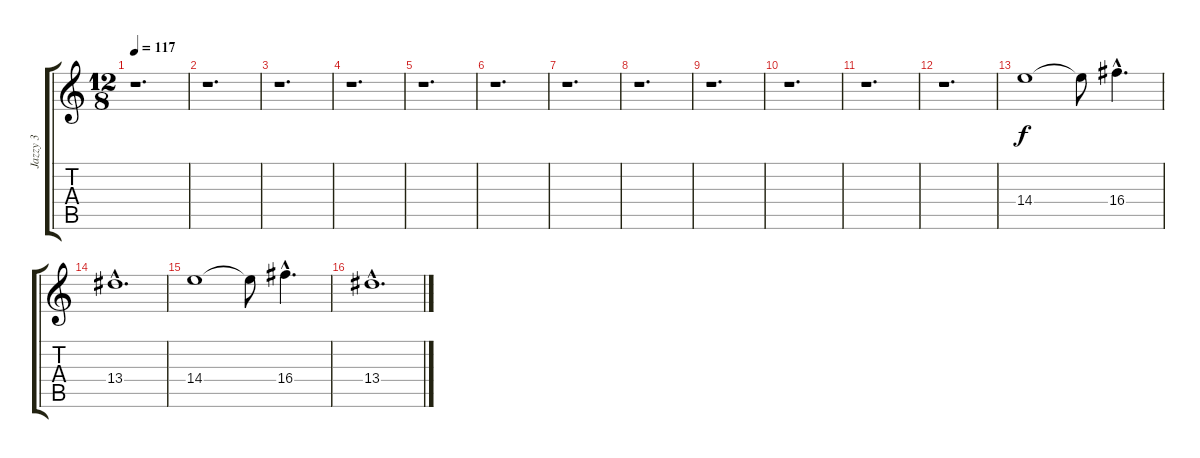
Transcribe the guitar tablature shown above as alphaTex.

\track ("Jazzy 3" "Jazzy 3") {instrument electricguitarjazz}
\staff {score tabs}
\tuning (E4 B3 G3 D3 A2 E2) {hide}
\ts (12 8)
\tempo 117
\clef g2
\ks c
r.1{d dy f} |
r.1{d} |
r.1{d} |
r.1{d} |
r.1{d} |
r.1{d} |
r.1{d} |
r.1{d} |
r.1{d} |
r.1{d} |
r.1{d} |
r.1{d} |
14.4.1 14.4{t}.8 16.4{hac}.4{d} |
13.4{hac}.1{d} |
14.4.1 14.4{t}.8 16.4{hac}.4{d} |
13.4{hac}.1{d}
